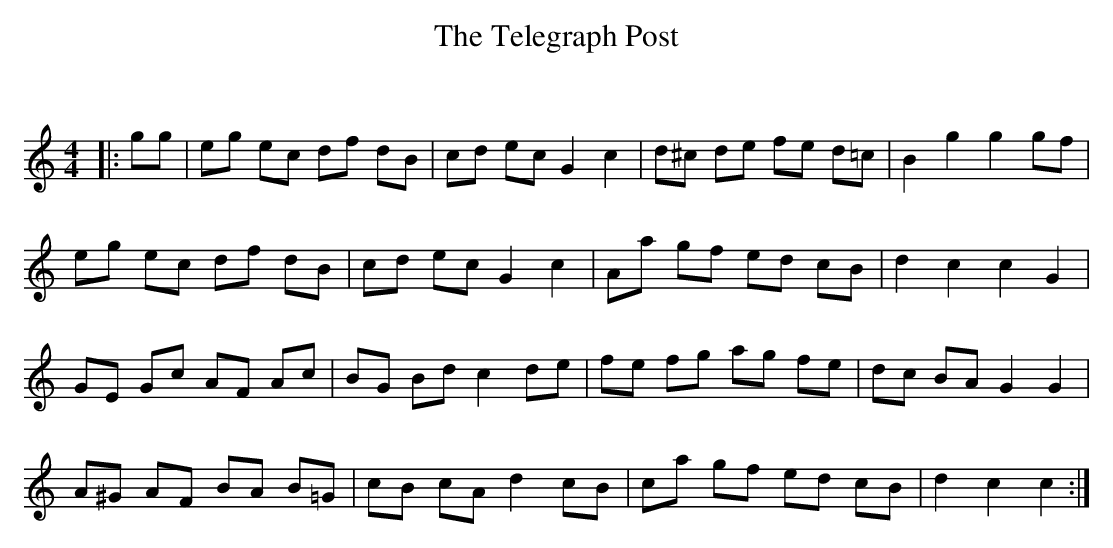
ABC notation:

X:1
T: The Telegraph Post
C:
Q: 232
K:C
M:4/4
L:1/8
|:gg|eg ec df dB|cd ec G2 c2|d^c de fe d=c|B2 g2 g2 gf|
eg ec df dB|cd ec G2 c2|Aa gf ed cB|d2 c2 c2 G2|
GE Gc AF Ac|BG Bd c2 de|fe fg ag fe|dc BA G2 G2|
A^G AF BA B=G|cB cA d2 cB|ca gf ed cB|d2 c2 c2:|
